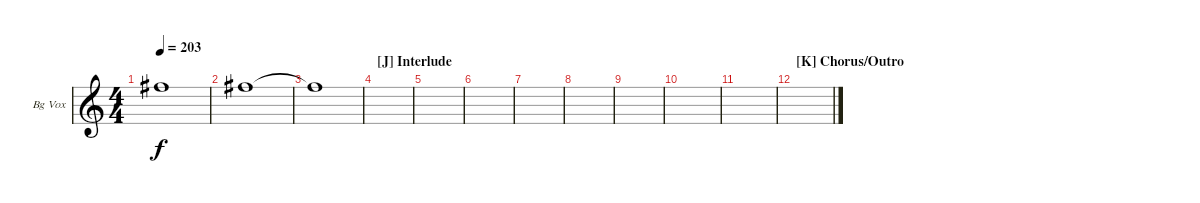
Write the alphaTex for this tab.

\defaultSystemsLayout 4
\bracketExtendMode groupsimilarinstruments
\firstSystemTrackNameOrientation horizontal
\otherSystemsTrackNameOrientation horizontal
\track ("Backing Vocals" "Bg Vox") {instrument distortionguitar}
\staff {score}
\tuning (Eb4 Bb3 Gb3 Db3 Ab2 Eb2)
\ts (4 4)
\tempo 203
\clef g2
\ks c
8.2{t}.1{dy f} |
8.2.1 |
8.2{t}.1 |
\section ("J" "Interlude")
|
|
|
|
|
|
|
|
\section ("K" "Chorus/Outro")
